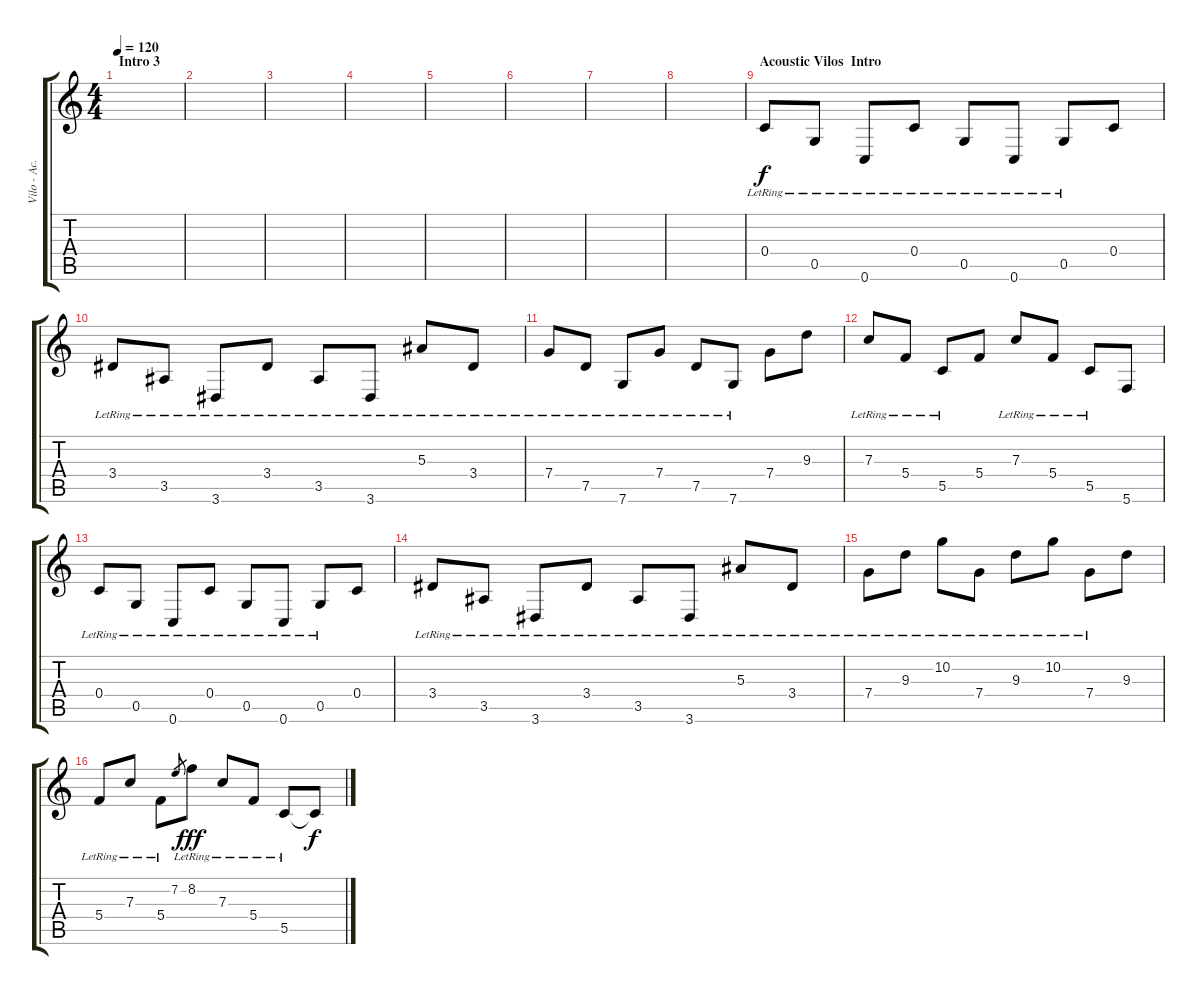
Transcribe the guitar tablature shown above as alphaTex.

\track ("Vilo - Ac." "Vilo - Ac.") {instrument acousticguitarsteel}
\staff {score tabs}
\tuning (D4 A3 F3 C3 G2 C2) {hide}
\ts (4 4)
\section ("" "Intro 3")
\tempo 120
\clef g2
\ks c
|
|
|
|
|
|
|
|
\section ("" "Acoustic Vilos  Intro")
0.4{lr}.8 0.5{lr}.8 0.6{lr}.8 0.4{lr}.8 0.5{lr}.8 0.6{lr}.8 0.5{lr}.8 0.4.8 |
3.4{lr}.8 3.5{lr}.8 3.6{lr}.8 3.4{lr}.8 3.5{lr}.8 3.6{lr}.8 5.3{lr}.8 3.4{lr}.8 |
7.4{lr}.8 7.5{lr}.8 7.6{lr}.8 7.4{lr}.8 7.5{lr}.8 7.6{lr}.8 7.4.8 9.3.8 |
7.3{lr}.8 5.4{lr}.8 5.5{lr}.8 5.4.8 7.3{lr}.8 5.4{lr}.8 5.5{lr}.8 5.6.8 |
0.4{lr}.8 0.5{lr}.8 0.6{lr}.8 0.4{lr}.8 0.5{lr}.8 0.6{lr}.8 0.5{lr}.8 0.4.8 |
3.4{lr}.8 3.5{lr}.8 3.6{lr}.8 3.4{lr}.8 3.5{lr}.8 3.6{lr}.8 5.3{lr}.8 3.4{lr}.8 |
7.4{lr}.8 9.3{lr}.8 10.2{lr}.8 7.4{lr}.8 9.3{lr}.8 10.2{lr}.8 7.4{lr}.8 9.3.8 |
5.4{lr}.8 7.3{lr}.8 5.4{lr}.8 7.2.8{gr dy f} 8.2{lr}.8{dy fff} 7.3{lr}.8 5.4{lr}.8 5.5{lr}.8 5.5{t}.8{dy f}
